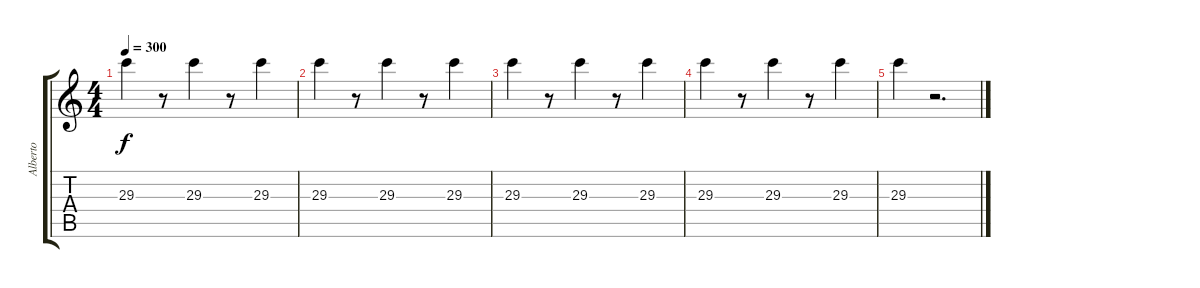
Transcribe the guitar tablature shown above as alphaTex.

\track ("Alberto" "Alberto") {instrument trumpet}
\staff {score tabs}
\tuning (E4 B3 G3 D3 A2 E2) {hide}
\ts (4 4)
\tempo 300
\clef g2
\ks c
29.3.4{dy f} r.8 29.3.4 r.8 29.3.4 |
29.3.4 r.8 29.3.4 r.8 29.3.4 |
29.3.4 r.8 29.3.4 r.8 29.3.4 |
29.3.4 r.8 29.3.4 r.8 29.3.4 |
29.3.4 r.2{d}
